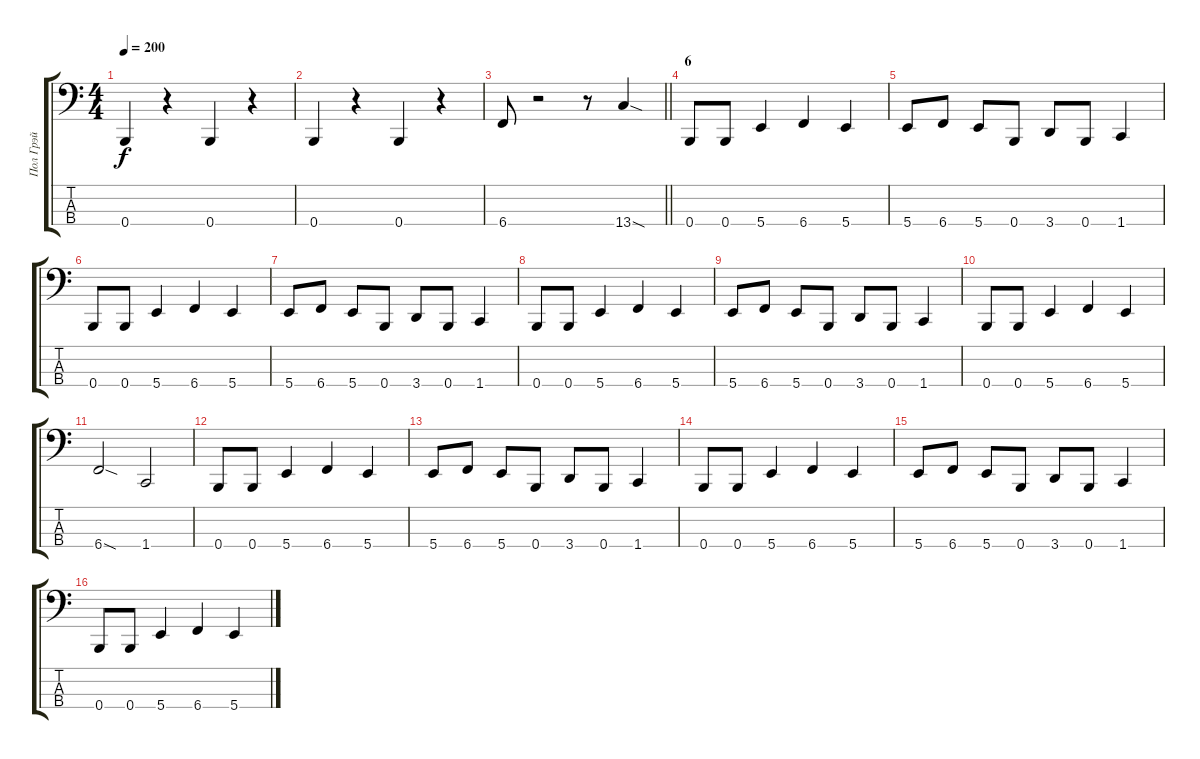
\track ("Пол Грэй" "Пол Грэй") {instrument electricbasspick}
\staff {score tabs}
\tuning (E2 B1 Gb1 B0) {hide}
\ts (4 4)
\tempo 200
\clef f4
\ks c
0.4.4{dy f} r.4 0.4.4 r.4 |
0.4.4 r.4 0.4.4 r.4 |
\barLineRight lightlight
6.4.8 r.2 r.8 13.4{sod}.4 |
\section ("" "6")
0.4.8 0.4.8 5.4.4 6.4.4 5.4.4 |
5.4.8 6.4.8 5.4.8 0.4.8 3.4.8 0.4.8 1.4.4 |
0.4.8 0.4.8 5.4.4 6.4.4 5.4.4 |
5.4.8 6.4.8 5.4.8 0.4.8 3.4.8 0.4.8 1.4.4 |
0.4.8 0.4.8 5.4.4 6.4.4 5.4.4 |
5.4.8 6.4.8 5.4.8 0.4.8 3.4.8 0.4.8 1.4.4 |
0.4.8 0.4.8 5.4.4 6.4.4 5.4.4 |
6.4{sod}.2 1.4.2 |
0.4.8 0.4.8 5.4.4 6.4.4 5.4.4 |
5.4.8 6.4.8 5.4.8 0.4.8 3.4.8 0.4.8 1.4.4 |
0.4.8 0.4.8 5.4.4 6.4.4 5.4.4 |
5.4.8 6.4.8 5.4.8 0.4.8 3.4.8 0.4.8 1.4.4 |
0.4.8 0.4.8 5.4.4 6.4.4 5.4.4
